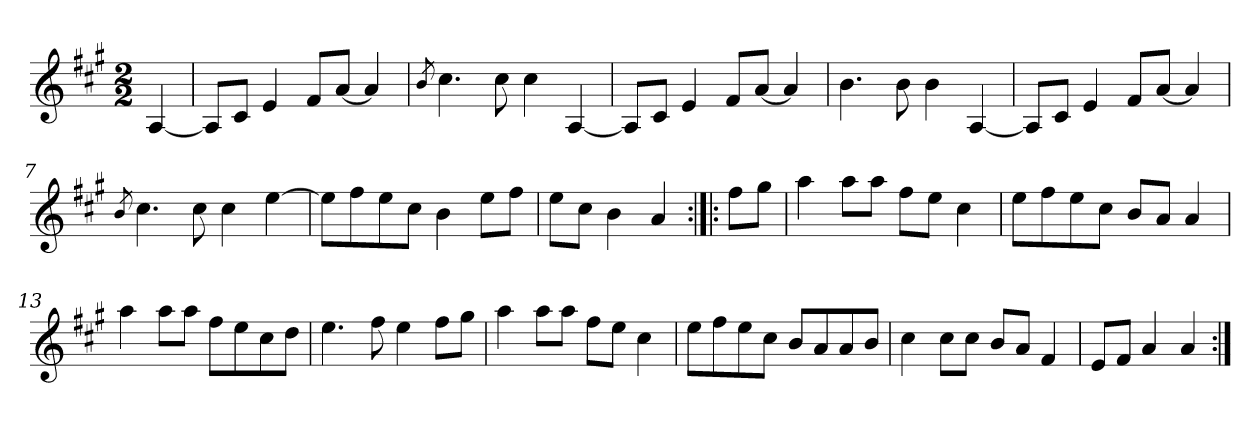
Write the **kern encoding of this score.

**kern
*part1
*staff1
*clefG2
*k[f#c#g#]
*A:
*M2/2
=1
[4A/
=2
8A/L]
8c#/J
4e/
8f#/L
[8a/J
4a/]
=3
8qb/
4.cc#\
8cc#\
4cc#\
[4A/
=4
8A/L]
8c#/J
4e/
8f#/L
[8a/J
4a/]
=5
4.b\
8b\
4b\
[4A/
=6
8A/L]
8c#/J
4e/
8f#/L
[8a/J
4a/]
=7
8qb/
4.cc#\
8cc#\
4cc#\
[4ee\
!!LO:LB:g=z
=8
8ee\L]
8ff#\
8ee\
8cc#\J
4b\
8ee\L
8ff#\J
=9
8ee\L
8cc#\J
4b\
4a/
=10:|!|:
8ff#\L
8gg#\J
=11
4aa\
8aa\L
8aa\J
8ff#\L
8ee\J
4cc#\
=12
8ee\L
8ff#\
8ee\
8cc#\J
8b/L
8a/J
4a/
=13
4aa\
8aa\L
8aa\J
8ff#\L
8ee\
8cc#\
8dd\J
=14
4.ee\
8ff#\
4ee\
8ff#\L
8gg#\J
!!LO:LB:g=z
=15
4aa\
8aa\L
8aa\J
8ff#\L
8ee\J
4cc#\
=16
8ee\L
8ff#\
8ee\
8cc#\J
8b/L
8a/
8a/
8b/J
=17
4cc#\
8cc#\L
8cc#\J
8b/L
8a/J
4f#/
=18
8e/L
8f#/J
4a/
4a/
=:|!
*-
